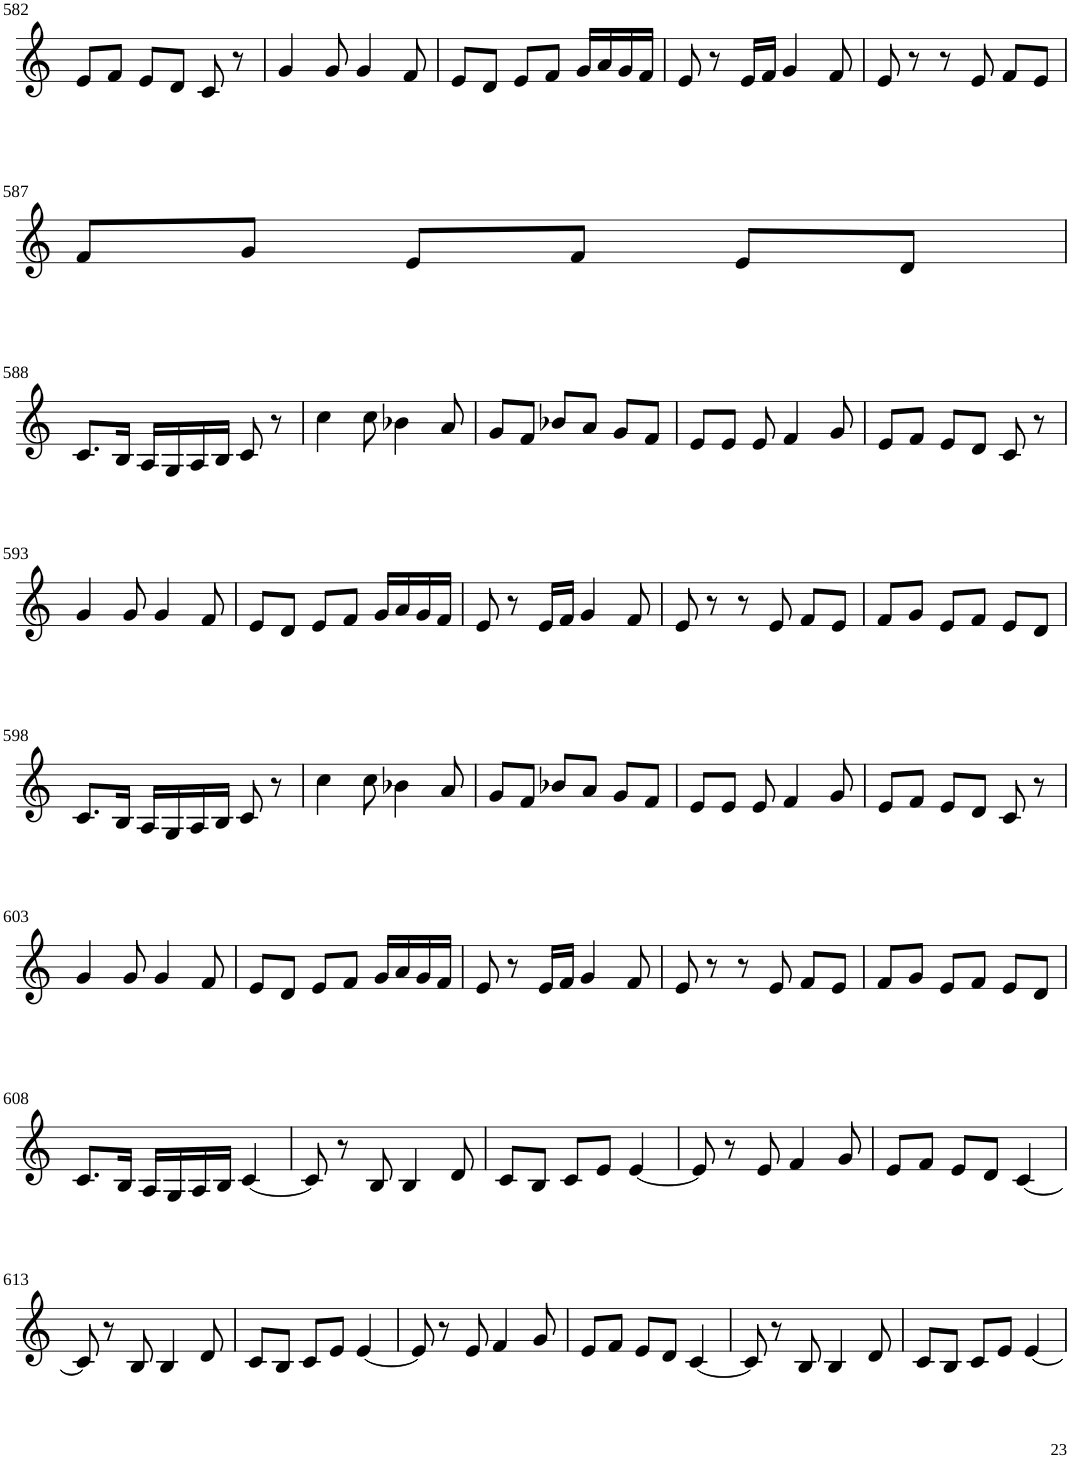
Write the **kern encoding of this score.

**kern
*part1
*staff1
*I"Violin
!!LO:PB:g=z
*clefG2
*k[]
*M3/4
=582
8e/L
8f/J
8e/L
8d/J
8c/
8r
=583
4g/
8g/
4g/
8f/
=584
8e/L
8d/J
8e/L
8f/J
16g/LL
16a/
16g/
16f/JJ
=585
8e/
8r
16e/LL
16f/JJ
4g/
8f/
=586
8e/
8r
8r
8e/
8f/L
8e/J
!!LO:LB:g=z
=587
8f/L
8g/J
8e/L
8f/J
8e/L
8d/J
!!LO:LB:g=z
=588
8.c/L
16B/Jk
16A/LL
16G/
16A/
16B/JJ
8c/
8r
=589
4cc\
8cc\
4b-X\
8a/
=590
8g/L
8f/J
8b-X/L
8a/J
8g/L
8f/J
=591
8e/L
8e/J
8e/
4f/
8g/
=592
8e/L
8f/J
8e/L
8d/J
8c/
8r
!!LO:LB:g=z
=593
4g/
8g/
4g/
8f/
=594
8e/L
8d/J
8e/L
8f/J
16g/LL
16a/
16g/
16f/JJ
=595
8e/
8r
16e/LL
16f/JJ
4g/
8f/
=596
8e/
8r
8r
8e/
8f/L
8e/J
=597
8f/L
8g/J
8e/L
8f/J
8e/L
8d/J
!!LO:LB:g=z
=598
8.c/L
16B/Jk
16A/LL
16G/
16A/
16B/JJ
8c/
8r
=599
4cc\
8cc\
4b-X\
8a/
=600
8g/L
8f/J
8b-X/L
8a/J
8g/L
8f/J
=601
8e/L
8e/J
8e/
4f/
8g/
=602
8e/L
8f/J
8e/L
8d/J
8c/
8r
!!LO:LB:g=z
=603
4g/
8g/
4g/
8f/
=604
8e/L
8d/J
8e/L
8f/J
16g/LL
16a/
16g/
16f/JJ
=605
8e/
8r
16e/LL
16f/JJ
4g/
8f/
=606
8e/
8r
8r
8e/
8f/L
8e/J
=607
8f/L
8g/J
8e/L
8f/J
8e/L
8d/J
!!LO:LB:g=z
=608
8.c/L
16B/Jk
16A/LL
16G/
16A/
16B/JJ
[4c/
=609
8c/]
8r
8B/
4B/
8d/
=610
8c/L
8B/J
8c/L
8e/J
[4e/
=611
8e/]
8r
8e/
4f/
8g/
=612
8e/L
8f/J
8e/L
8d/J
[4c/
!!LO:LB:g=z
=613
8c/]
8r
8B/
4B/
8d/
=614
8c/L
8B/J
8c/L
8e/J
[4e/
=615
8e/]
8r
8e/
4f/
8g/
=616
8e/L
8f/J
8e/L
8d/J
[4c/
=617
8c/]
8r
8B/
4B/
8d/
=618
8c/L
8B/J
8c/L
8e/J
[4e/
=
*-
